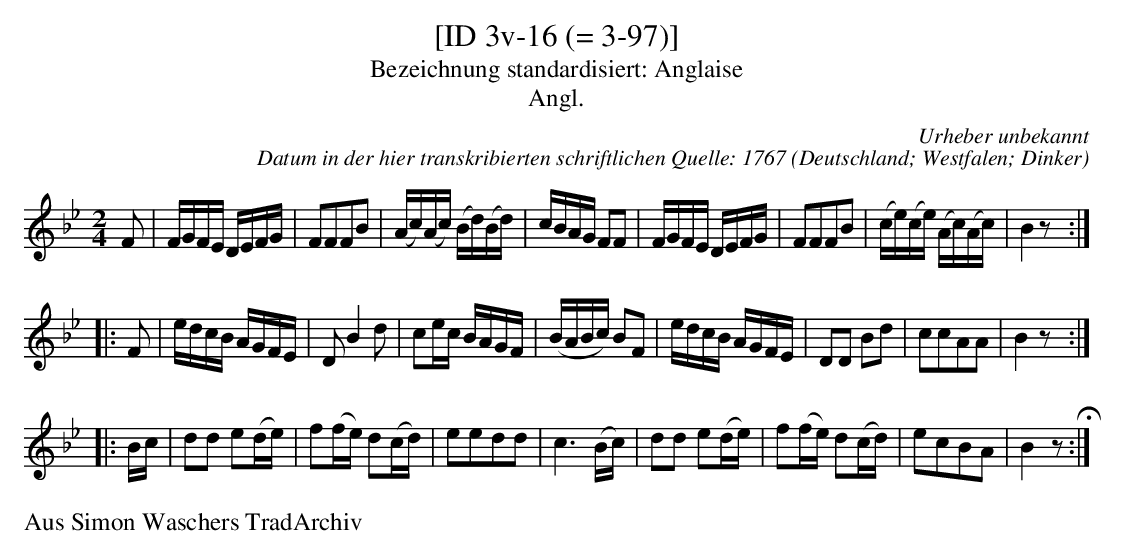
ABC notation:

X:1
T:[ID 3v-16 (= 3-97)]
T:Bezeichnung standardisiert: Anglaise
T:Angl.
C:Urheber unbekannt
C:Datum in der hier transkribierten schriftlichen Quelle: 1767
O:Deutschland; Westfalen; Dinker
L:1/16
M:2/4
K:Bb
F2 |\ %auftakt
FGFE DEFG | F2F2F2B2 | (Ac)(Ac) (Bd)(Bd) | cBAG F2F2 | FGFE DEFG | F2F2F2B2 | (ce)(ce) (Ac)(Ac) | B4z2 ::
F2 |\ %auftakt
edcB AGFE | D2B4d2 | c2ec BAGF | (BABc) B2F2 | edcB AGFE | D2D2 B2d2 | c2c2A2A2 | B4z2 ::
Bc |\ %auftakt
d2d2 e2(de) | f2(fe) d2(cd) | e2e2d2d2 | c6(Bc) | d2d2 e2(de) | f2(fe) d2(cd) | e2c2B2A2 | B4z2 H:|
